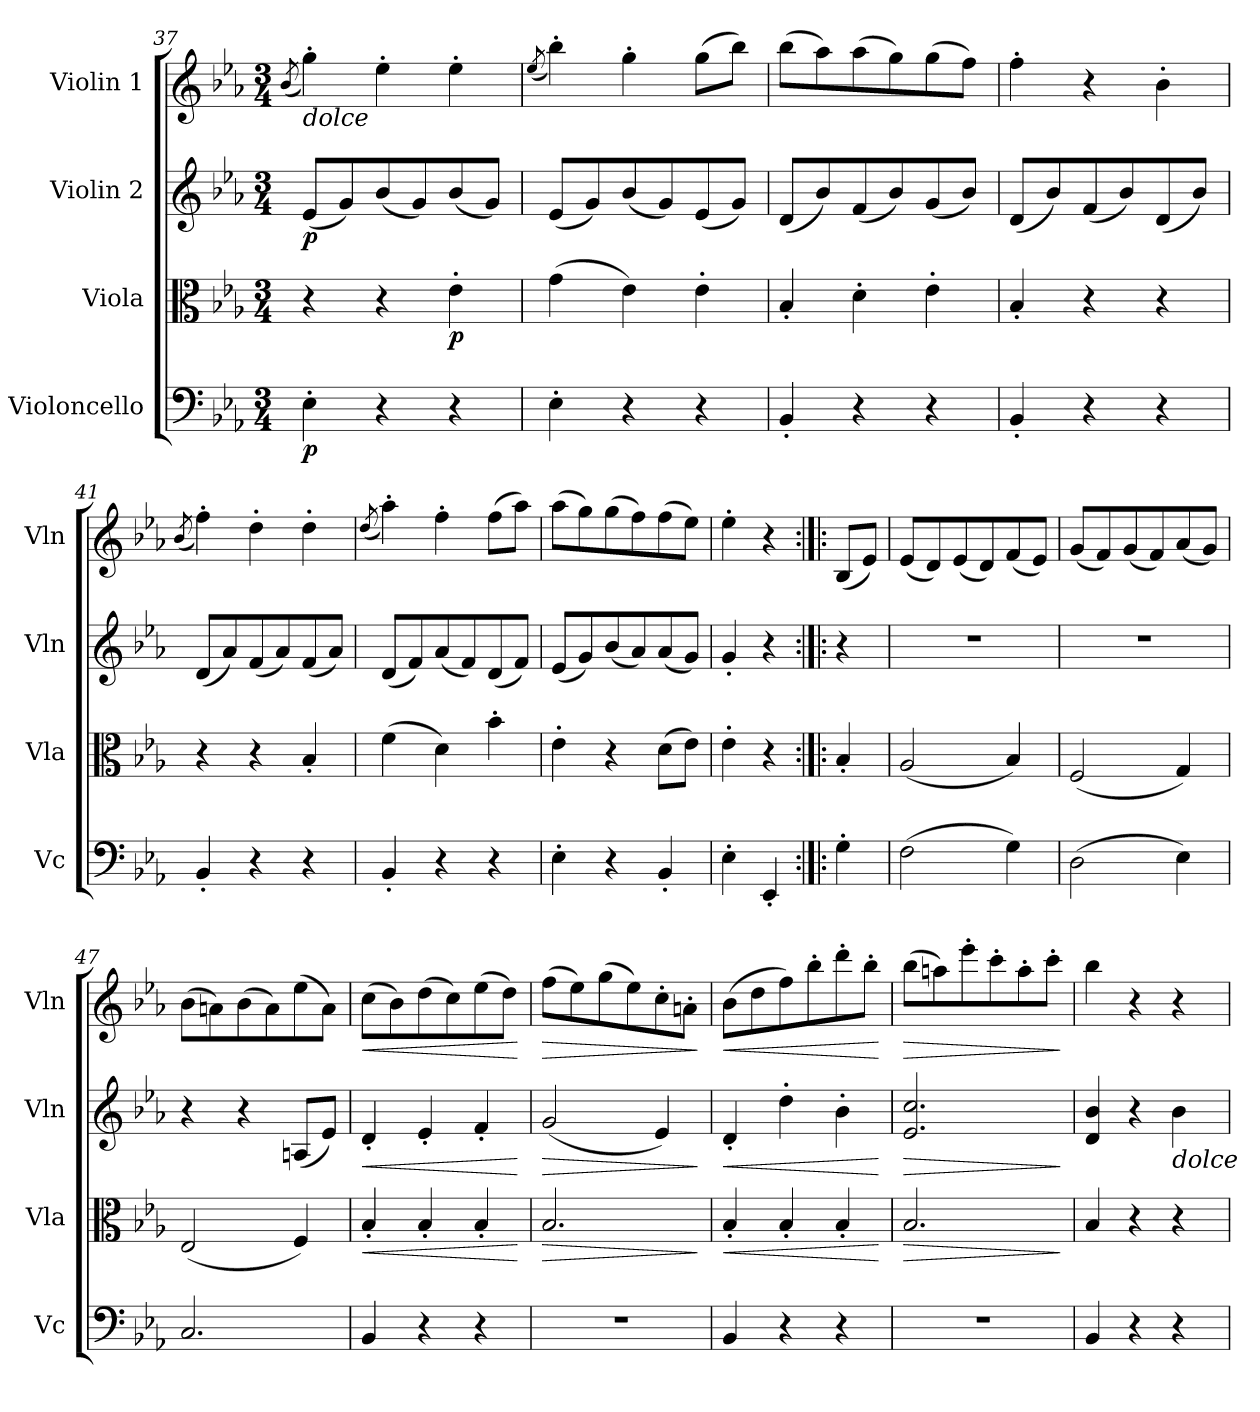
**kern	**dynam	**kern	**dynam	**kern	**dynam	**kern	**dynam
*part4	*part4	*part3	*part3	*part2	*part2	*part1	*part1
*staff4	*staff4	*staff3	*staff3	*staff2	*staff2	*staff1	*staff1
*I"Violoncello	*	*I"Viola	*	*I"Violin 2	*	*I"Violin 1	*
*I'Vc	*	*I'Vla	*	*I'Vln	*	*I'Vln	*
*clefF4	*	*clefC3	*	*clefG2	*	*clefG2	*
*k[b-e-a-]	*	*k[b-e-a-]	*	*k[b-e-a-]	*	*k[b-e-a-]	*
*M3/4	*	*M3/4	*	*M3/4	*	*M3/4	*
=37	=37	=37	=37	=37	=37	=37	=37
.	.	.	.	.	.	(<8qb-/	.
!	!	!	!	!	!	!LO:TX:b:i:t=dolce	!
!	!LO:DY:b	!	!	!	!LO:DY:b	!	!
4E-'\	p	4r	.	(<8e-/L	p	4gg'\)	.
.	.	.	.	8g/)	.	.	.
4r	.	4r	.	(<8b-/	.	4ee-'\	.
.	.	.	.	8g/)	.	.	.
!	!	!	!LO:DY:b	!	!	!	!
4r	.	4e-'\	p	(<8b-/	.	4ee-'\	.
.	.	.	.	8g/J)	.	.	.
=38	=38	=38	=38	=38	=38	=38	=38
.	.	.	.	.	.	(<8qee-/	.
4E-'\	.	(>4g\	.	(<8e-/L	.	4bb-'\)	.
.	.	.	.	8g/)	.	.	.
4r	.	4e-\)	.	(<8b-/	.	4gg'\	.
.	.	.	.	8g/)	.	.	.
4r	.	4e-'\	.	(<8e-/	.	(>8gg\L	.
.	.	.	.	8g/J)	.	8bb-\J)	.
=39	=39	=39	=39	=39	=39	=39	=39
4BB-'/	.	4B-'/	.	(<8d/L	.	(>8bb-\L	.
.	.	.	.	8b-/)	.	8aa-\)	.
4r	.	4d'\	.	(<8f/	.	(>8aa-\	.
.	.	.	.	8b-/)	.	8gg\)	.
4r	.	4e-'\	.	(<8g/	.	(>8gg\	.
.	.	.	.	8b-/J)	.	8ff\J)	.
=40	=40	=40	=40	=40	=40	=40	=40
4BB-'/	.	4B-'/	.	(<8d/L	.	4ff'\	.
.	.	.	.	8b-/)	.	.	.
4r	.	4r	.	(<8f/	.	4r	.
.	.	.	.	8b-/)	.	.	.
4r	.	4r	.	(<8d/	.	4b-'\	.
.	.	.	.	8b-/J)	.	.	.
=41	=41	=41	=41	=41	=41	=41	=41
.	.	.	.	.	.	(<8qb-/	.
4BB-'/	.	4r	.	(<8d/L	.	4ff'\)	.
.	.	.	.	8a-/)	.	.	.
4r	.	4r	.	(<8f/	.	4dd'\	.
.	.	.	.	8a-/)	.	.	.
4r	.	4B-'/	.	(<8f/	.	4dd'\	.
.	.	.	.	8a-/J)	.	.	.
=42	=42	=42	=42	=42	=42	=42	=42
.	.	.	.	.	.	(<8qdd/	.
4BB-'/	.	(>4f\	.	(<8d/L	.	4aa-'\)	.
.	.	.	.	8f/)	.	.	.
4r	.	4d\)	.	(<8a-/	.	4ff'\	.
.	.	.	.	8f/)	.	.	.
4r	.	4b-'\	.	(<8d/	.	(>8ff\L	.
.	.	.	.	8f/J)	.	8aa-\J)	.
!!LO:LB:g=z
=43	=43	=43	=43	=43	=43	=43	=43
4E-'\	.	4e-'\	.	(<8e-/L	.	(>8aa-\L	.
.	.	.	.	8g/)	.	8gg\)	.
4r	.	4r	.	(<8b-/	.	(>8gg\	.
.	.	.	.	8a-/)	.	8ff\)	.
4BB-'/	.	(>8d\L	.	(<8a-/	.	(>8ff\	.
.	.	8e-\J)	.	8g/J)	.	8ee-\J)	.
=44	=44	=44	=44	=44	=44	=44	=44
4E-'\	.	4e-'\	.	4g'/	.	4ee-'\	.
4EE-'/	.	4r	.	4r	.	4r	.
=44X3:|!|:	=44X3:|!|:	=44X3:|!|:	=44X3:|!|:	=44X3:|!|:	=44X3:|!|:	=44X3:|!|:	=44X3:|!|:
4G'\	.	4B-'/	.	4r	.	(<8B-/L	.
.	.	.	.	.	.	8e-/J)	.
=45	=45	=45	=45	=45	=45	=45	=45
(>2F\	.	(<2A-/	.	2.r	.	(<8e-/L	.
.	.	.	.	.	.	8d/)	.
.	.	.	.	.	.	(<8e-/	.
.	.	.	.	.	.	8d/)	.
4G\)	.	4B-/)	.	.	.	(<8f/	.
.	.	.	.	.	.	8e-/J)	.
=46	=46	=46	=46	=46	=46	=46	=46
(>2D\	.	(<2F/	.	2.r	.	(<8g/L	.
.	.	.	.	.	.	8f/)	.
.	.	.	.	.	.	(<8g/	.
.	.	.	.	.	.	8f/)	.
4E-\)	.	4G/)	.	.	.	(<8a-/	.
.	.	.	.	.	.	8g/J)	.
=47	=47	=47	=47	=47	=47	=47	=47
2.C/	.	(<2E-/	.	4r	.	(>8b-\L	.
.	.	.	.	.	.	8an\)	.
.	.	.	.	4r	.	(>8b-\	.
.	.	.	.	.	.	8a\)	.
.	.	4F/)	.	(<8An/L	.	(>8ee-\	.
.	.	.	.	8e-/J)	.	8a\J)	.
=48	=48	=48	=48	=48	=48	=48	=48
!	!	!	!LO:HP:b	!	!LO:HP:b	!	!LO:HP:b
4BB-/	.	4B-'/	<	4d'/	<	(>8cc\L	<
.	.	.	.	.	.	8b-\)	.
4r	.	4B-'/	.	4e-'/	.	(>8dd\	.
.	.	.	.	.	.	8cc\)	.
4r	.	4B-'/	.	4f'/	.	(>8ee-\	.
.	.	.	.	.	.	8dd\J)	.
.	.	.	[	.	[	.	[
!!LO:LB:g=z
=49	=49	=49	=49	=49	=49	=49	=49
!	!	!	!LO:HP:b	!	!LO:HP:b	!	!LO:HP:b
2.r	.	2.B-/	>	(<2g/	>	(>8ff\L	>
.	.	.	.	.	.	8ee-\)	.
.	.	.	.	.	.	(>8gg\	.
.	.	.	.	.	.	8ee-\)	.
.	.	.	.	4e-/)	.	8cc'\	.
.	.	.	.	.	.	8an'\J	.
.	.	.	]	.	]	.	]
=50	=50	=50	=50	=50	=50	=50	=50
!	!	!	!LO:HP:b	!	!LO:HP:b	!	!LO:HP:b
4BB-/	.	4B-'/	<	4d'/	<	(>8b-\L	<
.	.	.	.	.	.	8dd\	.
4r	.	4B-'/	.	4dd'\	.	8ff\)	.
.	.	.	.	.	.	8bb-'\	.
4r	.	4B-'/	.	4b-'\	.	8ddd'\	.
.	.	.	.	.	.	8bb-'\J	.
.	.	.	[	.	[	.	[
=51	=51	=51	=51	=51	=51	=51	=51
!	!	!	!LO:HP:b	!	!LO:HP:b	!	!LO:HP:b
2.r	.	2.B-/	>	2.e-/ 2.cc/	>	(>8bb-\L	>
.	.	.	.	.	.	8aan\)	.
.	.	.	.	.	.	8eee-'\	.
.	.	.	.	.	.	8ccc'\	.
.	.	.	.	.	.	8aa'\	.
.	.	.	.	.	.	8ccc'\J	.
.	.	.	]	.	]	.	]
=52	=52	=52	=52	=52	=52	=52	=52
4BB-/	.	4B-/	.	4d/ 4b-/	.	4bb-\	.
4r	.	4r	.	4r	.	4r	.
!	!	!	!	!LO:TX:b:i:t=dolce	!	!	!
4r	.	4r	.	4b-\	.	4r	.
=	=	=	=	=	=	=	=
*-	*-	*-	*-	*-	*-	*-	*-
